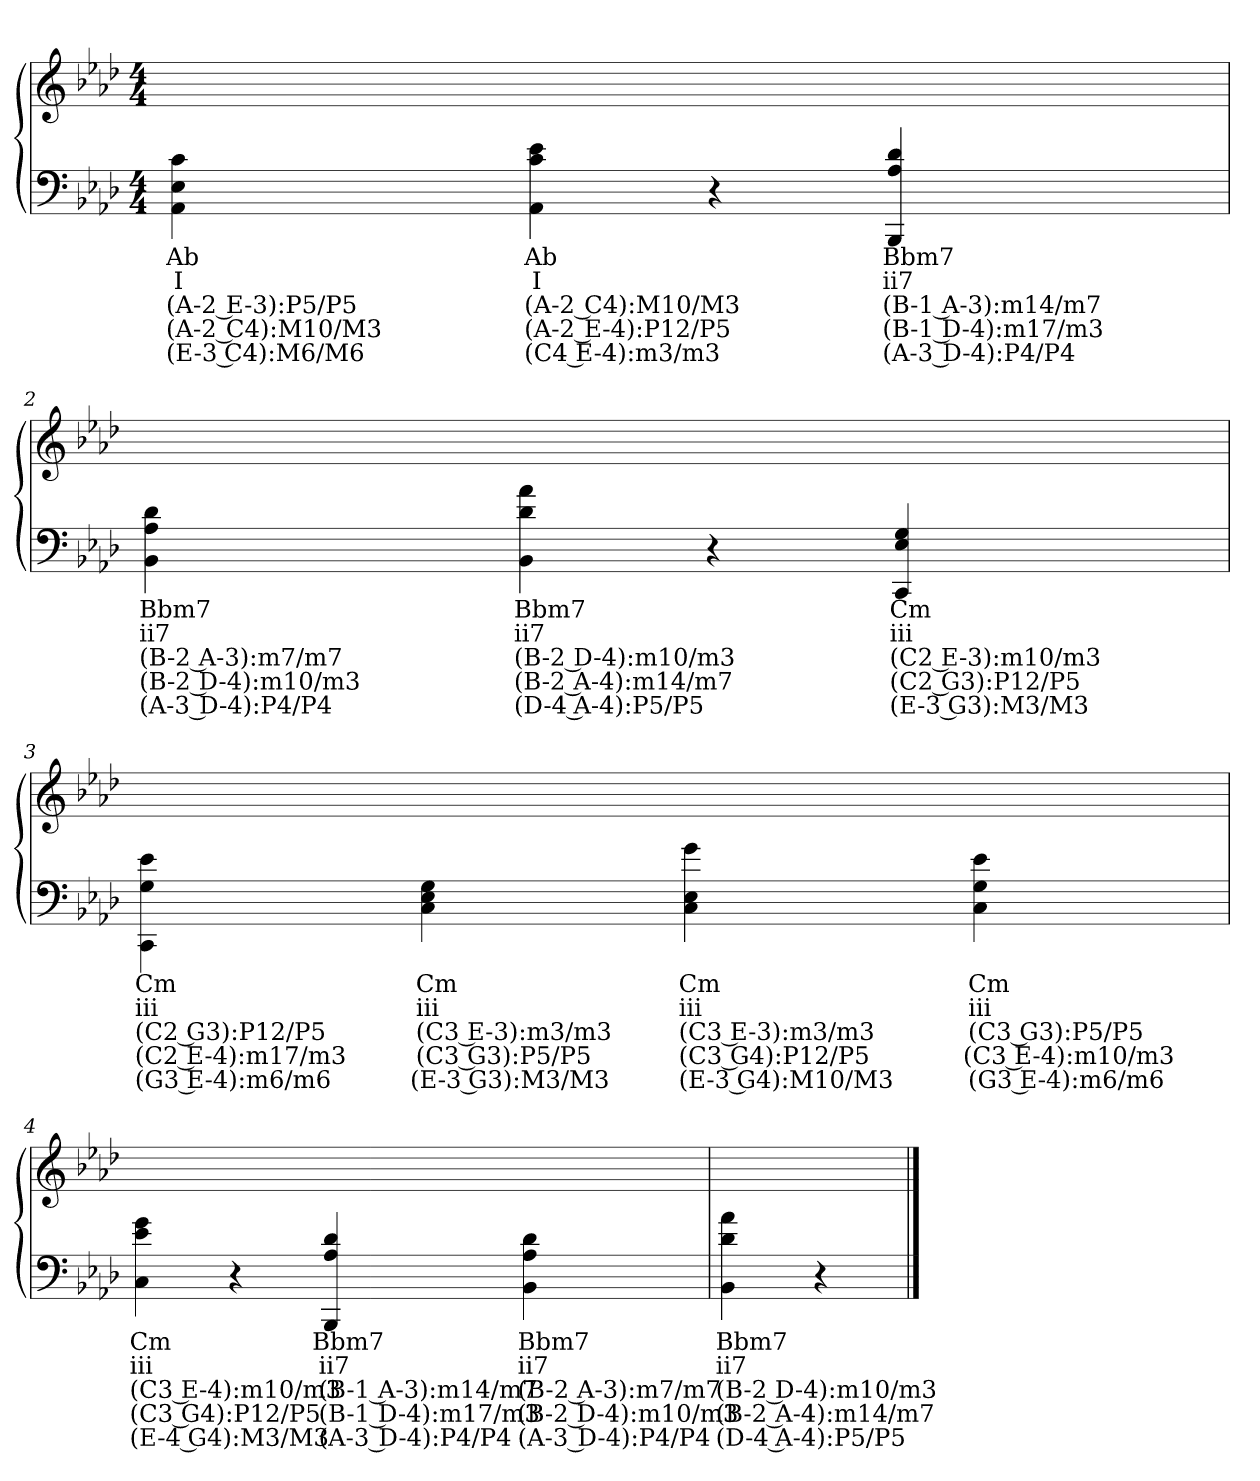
**kern	**text	**text	**text	**text	**text	**kern
*part2	*part2	*part2	*part2	*part2	*part2	*part1
*staff2	*staff2	*staff2	*staff2	*staff2	*staff2	*staff1
*clefF4	*	*	*	*	*	*clefG2
*k[b-e-a-d-]	*	*	*	*	*	*k[b-e-a-d-]
*A-:	*	*	*	*	*	*A-:
*M4/4	*	*	*	*	*	*M4/4
*MM60	*	*	*	*	*	*MM60
=1	=1	=1	=1	=1	=1	=1
4AA- 4E- 4c	Ab	I	(A-2 E-3):P5/P5	(A-2 C4):M10/M3	(E-3 C4):M6/M6	1ryy
4AA- 4c 4e-	Ab	I	(A-2 C4):M10/M3	(A-2 E-4):P12/P5	(C4 E-4):m3/m3	.
4r	.	.	.	.	.	.
4BBB- 4A- 4d-	Bbm7	ii7	(B-1 A-3):m14/m7	(B-1 D-4):m17/m3	(A-3 D-4):P4/P4	.
=2	=2	=2	=2	=2	=2	=2
4BB- 4A- 4d-	Bbm7	ii7	(B-2 A-3):m7/m7	(B-2 D-4):m10/m3	(A-3 D-4):P4/P4	1ryy
4BB- 4d- 4a-	Bbm7	ii7	(B-2 D-4):m10/m3	(B-2 A-4):m14/m7	(D-4 A-4):P5/P5	.
4r	.	.	.	.	.	.
4CC 4E- 4G	Cm	iii	(C2 E-3):m10/m3	(C2 G3):P12/P5	(E-3 G3):M3/M3	.
=3	=3	=3	=3	=3	=3	=3
4CC 4G 4e-	Cm	iii	(C2 G3):P12/P5	(C2 E-4):m17/m3	(G3 E-4):m6/m6	1ryy
4C 4E- 4G	Cm	iii	(C3 E-3):m3/m3	(C3 G3):P5/P5	(E-3 G3):M3/M3	.
4C 4E- 4g	Cm	iii	(C3 E-3):m3/m3	(C3 G4):P12/P5	(E-3 G4):M10/M3	.
4C 4G 4e-	Cm	iii	(C3 G3):P5/P5	(C3 E-4):m10/m3	(G3 E-4):m6/m6	.
=4	=4	=4	=4	=4	=4	=4
4C 4e- 4g	Cm	iii	(C3 E-4):m10/m3	(C3 G4):P12/P5	(E-4 G4):M3/M3	1ryy
4r	.	.	.	.	.	.
4BBB- 4A- 4d-	Bbm7	ii7	(B-1 A-3):m14/m7	(B-1 D-4):m17/m3	(A-3 D-4):P4/P4	.
4BB- 4A- 4d-	Bbm7	ii7	(B-2 A-3):m7/m7	(B-2 D-4):m10/m3	(A-3 D-4):P4/P4	.
=5	=5	=5	=5	=5	=5	=5
4BB- 4d- 4a-	Bbm7	ii7	(B-2 D-4):m10/m3	(B-2 A-4):m14/m7	(D-4 A-4):P5/P5	2ryy
4r	.	.	.	.	.	.
==	==	==	==	==	==	==
*-	*-	*-	*-	*-	*-	*-
